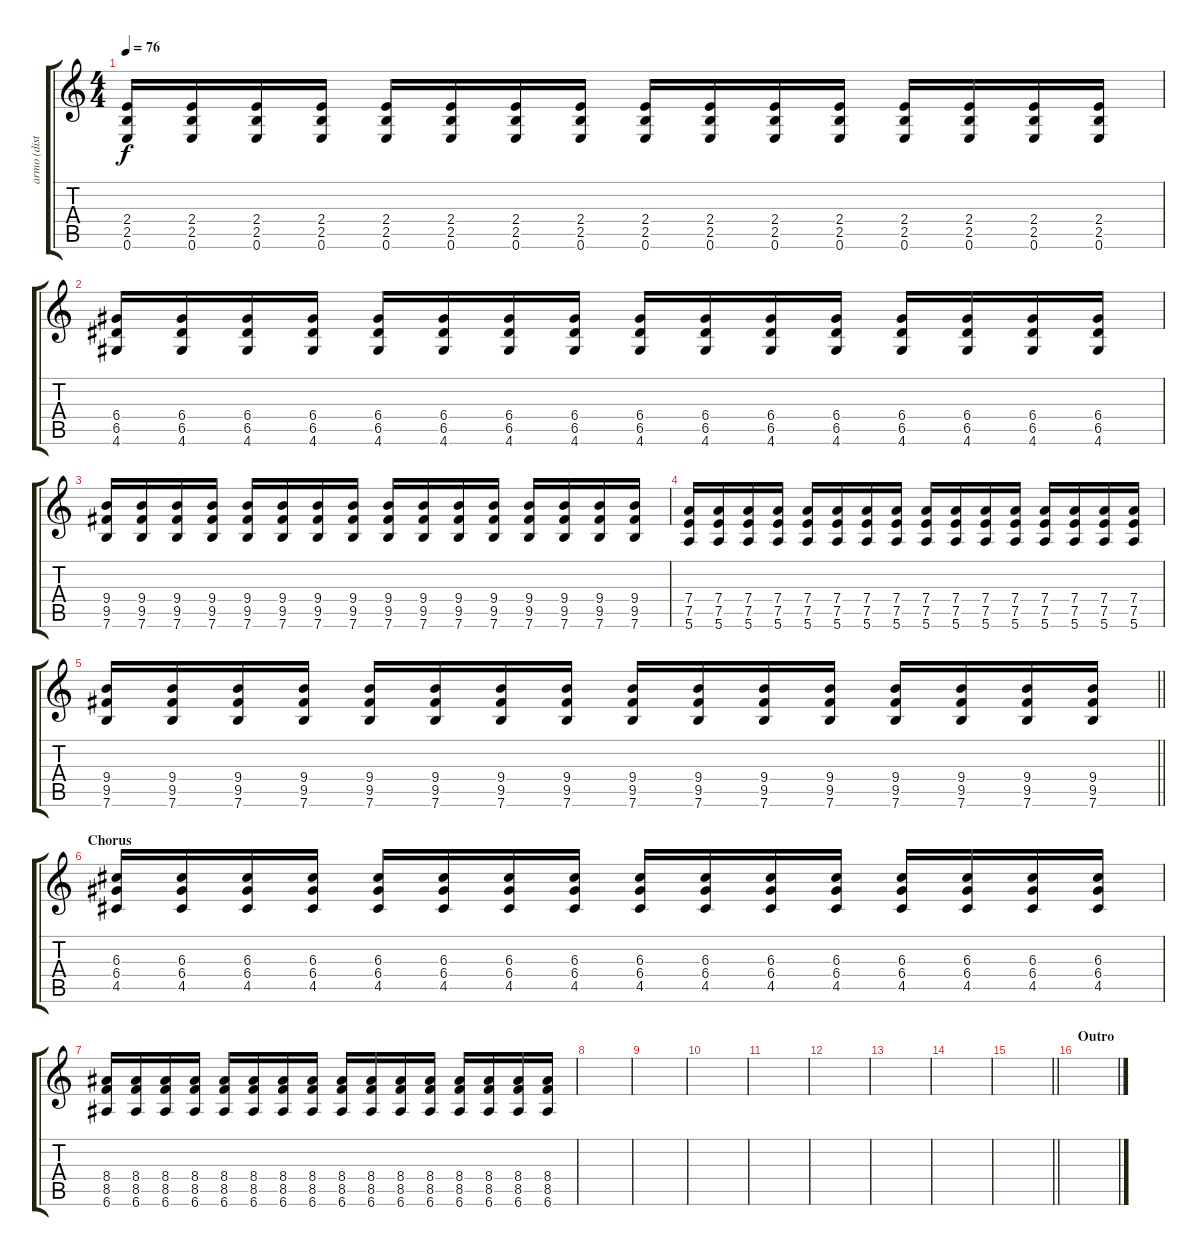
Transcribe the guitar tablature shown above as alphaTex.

\track ("armo (dist. guitar)" "armo (dist") {instrument distortionguitar}
\staff {score tabs}
\tuning (E4 B3 G3 D3 A2 E2) {hide}
\ts (4 4)
\tempo 76
\clef g2
\ks c
(2.4 2.5 0.6).16{dy f} (2.4 2.5 0.6).16 (2.4 2.5 0.6).16 (2.4 2.5 0.6).16 (2.4 2.5 0.6).16 (2.4 2.5 0.6).16 (2.4 2.5 0.6).16 (2.4 2.5 0.6).16 (2.4 2.5 0.6).16 (2.4 2.5 0.6).16 (2.4 2.5 0.6).16 (2.4 2.5 0.6).16 (2.4 2.5 0.6).16 (2.4 2.5 0.6).16 (2.4 2.5 0.6).16 (2.4 2.5 0.6).16 |
(6.4 6.5 4.6).16 (6.4 6.5 4.6).16 (6.4 6.5 4.6).16 (6.4 6.5 4.6).16 (6.4 6.5 4.6).16 (6.4 6.5 4.6).16 (6.4 6.5 4.6).16 (6.4 6.5 4.6).16 (6.4 6.5 4.6).16 (6.4 6.5 4.6).16 (6.4 6.5 4.6).16 (6.4 6.5 4.6).16 (6.4 6.5 4.6).16 (6.4 6.5 4.6).16 (6.4 6.5 4.6).16 (6.4 6.5 4.6).16 |
(9.4 9.5 7.6).16 (9.4 9.5 7.6).16 (9.4 9.5 7.6).16 (9.4 9.5 7.6).16 (9.4 9.5 7.6).16 (9.4 9.5 7.6).16 (9.4 9.5 7.6).16 (9.4 9.5 7.6).16 (9.4 9.5 7.6).16 (9.4 9.5 7.6).16 (9.4 9.5 7.6).16 (9.4 9.5 7.6).16 (9.4 9.5 7.6).16 (9.4 9.5 7.6).16 (9.4 9.5 7.6).16 (9.4 9.5 7.6).16 |
(7.4 7.5 5.6).16 (7.4 7.5 5.6).16 (7.4 7.5 5.6).16 (7.4 7.5 5.6).16 (7.4 7.5 5.6).16 (7.4 7.5 5.6).16 (7.4 7.5 5.6).16 (7.4 7.5 5.6).16 (7.4 7.5 5.6).16 (7.4 7.5 5.6).16 (7.4 7.5 5.6).16 (7.4 7.5 5.6).16 (7.4 7.5 5.6).16 (7.4 7.5 5.6).16 (7.4 7.5 5.6).16 (7.4 7.5 5.6).16 |
\barLineRight lightlight
(9.4 9.5 7.6).16 (9.4 9.5 7.6).16 (9.4 9.5 7.6).16 (9.4 9.5 7.6).16 (9.4 9.5 7.6).16 (9.4 9.5 7.6).16 (9.4 9.5 7.6).16 (9.4 9.5 7.6).16 (9.4 9.5 7.6).16 (9.4 9.5 7.6).16 (9.4 9.5 7.6).16 (9.4 9.5 7.6).16 (9.4 9.5 7.6).16 (9.4 9.5 7.6).16 (9.4 9.5 7.6).16 (9.4 9.5 7.6).16 |
\section ("" "Chorus")
(6.3 6.4 4.5).16 (6.3 6.4 4.5).16 (6.3 6.4 4.5).16 (6.3 6.4 4.5).16 (6.3 6.4 4.5).16 (6.3 6.4 4.5).16 (6.3 6.4 4.5).16 (6.3 6.4 4.5).16 (6.3 6.4 4.5).16 (6.3 6.4 4.5).16 (6.3 6.4 4.5).16 (6.3 6.4 4.5).16 (6.3 6.4 4.5).16 (6.3 6.4 4.5).16 (6.3 6.4 4.5).16 (6.3 6.4 4.5).16 |
(8.4 8.5 6.6).16 (8.4 8.5 6.6).16 (8.4 8.5 6.6).16 (8.4 8.5 6.6).16 (8.4 8.5 6.6).16 (8.4 8.5 6.6).16 (8.4 8.5 6.6).16 (8.4 8.5 6.6).16 (8.4 8.5 6.6).16 (8.4 8.5 6.6).16 (8.4 8.5 6.6).16 (8.4 8.5 6.6).16 (8.4 8.5 6.6).16 (8.4 8.5 6.6).16 (8.4 8.5 6.6).16 (8.4 8.5 6.6).16 |
|
|
|
|
|
|
|
\barLineRight lightlight
|
\section ("" "Outro")
